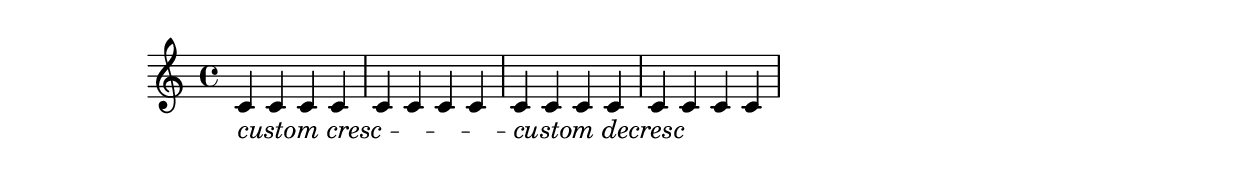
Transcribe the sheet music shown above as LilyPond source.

% Do not edit this file; it is automatically
% generated from Documentation/snippets/new
% This file is in the public domain.
%% Note: this file works from version 2.13.8
\version "2.13.16"

\header {
%% Translation of GIT committish: 5a7301fc350ffc3ab5bd3a2084c91666c9e9a549

  texidoces = "
Funciones postfijas para la creación de objetos de extensión de texto
personalizados.  Los objetos de extensión deben comenzar en la primera
nota del compás.  Hay que utilizar -\mycresc, en caso contrario el
comienzo del eobjeto de extensión se asignará a la nota siguiente.

"

  doctitlees = "Objeto personalizado de extensión de texto de matices dinámicos postfijo"

  lsrtags = "expressive-marks, tweaks-and-overrides"
  texidoc = "Postfix functions for custom crescendo text spanners.  The spanners
should start on the first note of the measure.  One has to use -\mycresc,
otherwise the spanner start will rather be assigned to the next note.
"
  doctitle = "Dynamics custom text spanner postfix"
} % begin verbatim


% Two functions for (de)crescendo spanners where you can explicitly give the
% spanner text.
mycresc =
#(define-music-function (parser location mymarkup) (markup?)
   (make-music 'CrescendoEvent
               'span-direction START
               'span-type 'text
               'span-text mymarkup))
mydecresc =
#(define-music-function (parser location mymarkup) (markup?)
   (make-music 'DecrescendoEvent
               'span-direction START
               'span-type 'text
               'span-text mymarkup))

\relative c' {
  c4-\mycresc "custom cresc" c4 c4 c4 |
  c4 c4 c4 c4 |
  c4-\mydecresc "custom decresc" c4 c4 c4 |
  c4 c4\! c4 c4
}



